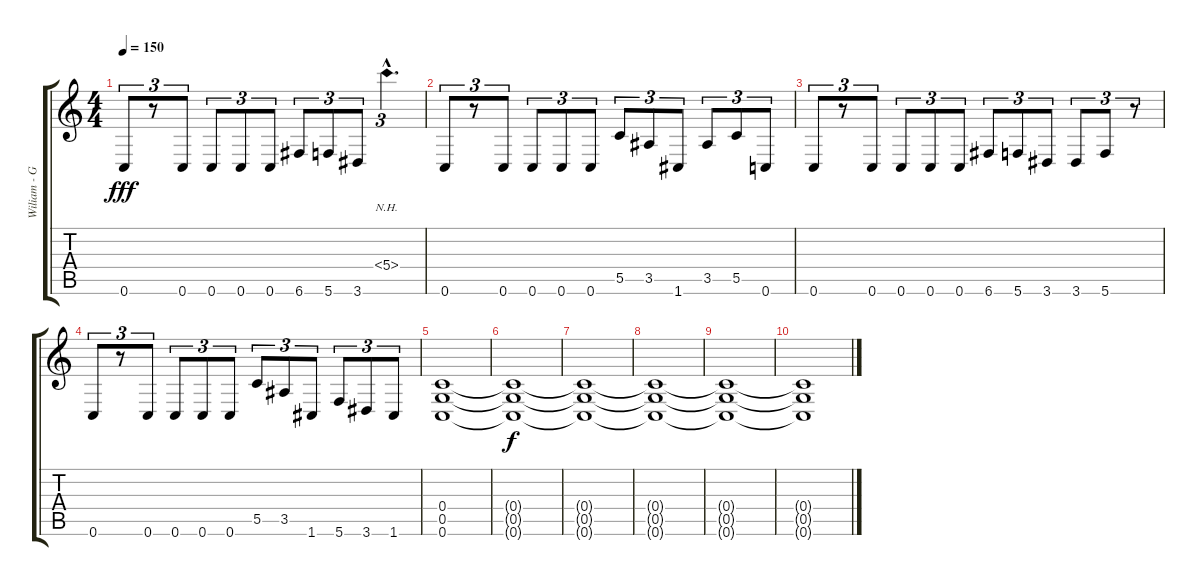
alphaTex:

\track ("Wiliam - Guitar 1" "Wiliam - G") {instrument distortionguitar}
\staff {score tabs}
\tuning (D4 A3 F3 C3 G2 C2) {hide}
\ts (4 4)
\tempo 150
\clef g2
\ks c
0.6.8{tu (3 2) dy fff} r.8{tu (3 2)} 0.6.8{tu (3 2)} 0.6.8{tu (3 2)} 0.6.8{tu (3 2)} 0.6.8{tu (3 2)} 6.6.8{tu (3 2)} 5.6.8{tu (3 2)} 3.6.8{tu (3 2)} 5.4{nh hac}.4{d tu (3 2)} |
0.6.8{tu (3 2)} r.8{tu (3 2)} 0.6.8{tu (3 2)} 0.6.8{tu (3 2)} 0.6.8{tu (3 2)} 0.6.8{tu (3 2)} 5.5.8{tu (3 2)} 3.5.8{tu (3 2)} 1.6.8{tu (3 2)} 3.5.8{tu (3 2)} 5.5.8{tu (3 2)} 0.6.8{tu (3 2)} |
0.6.8{tu (3 2)} r.8{tu (3 2)} 0.6.8{tu (3 2)} 0.6.8{tu (3 2)} 0.6.8{tu (3 2)} 0.6.8{tu (3 2)} 6.6.8{tu (3 2)} 5.6.8{tu (3 2)} 3.6.8{tu (3 2)} 3.6.8{tu (3 2)} 5.6.8{tu (3 2)} r.8{tu (3 2)} |
0.6.8{tu (3 2)} r.8{tu (3 2)} 0.6.8{tu (3 2)} 0.6.8{tu (3 2)} 0.6.8{tu (3 2)} 0.6.8{tu (3 2)} 5.5.8{tu (3 2)} 3.5.8{tu (3 2)} 1.6.8{tu (3 2)} 5.6.8{tu (3 2)} 3.6.8{tu (3 2)} 1.6.8{tu (3 2)} |
(0.4 0.5 0.6).1 |
(0.4{t} 0.5{t} 0.6{t}).1{dy f} |
(0.4{t} 0.5{t} 0.6{t}).1{volume 0} |
(0.4{t} 0.5{t} 0.6{t}).1 |
(0.4{t} 0.5{t} 0.6{t}).1 |
(0.4{t} 0.5{t} 0.6{t}).1
